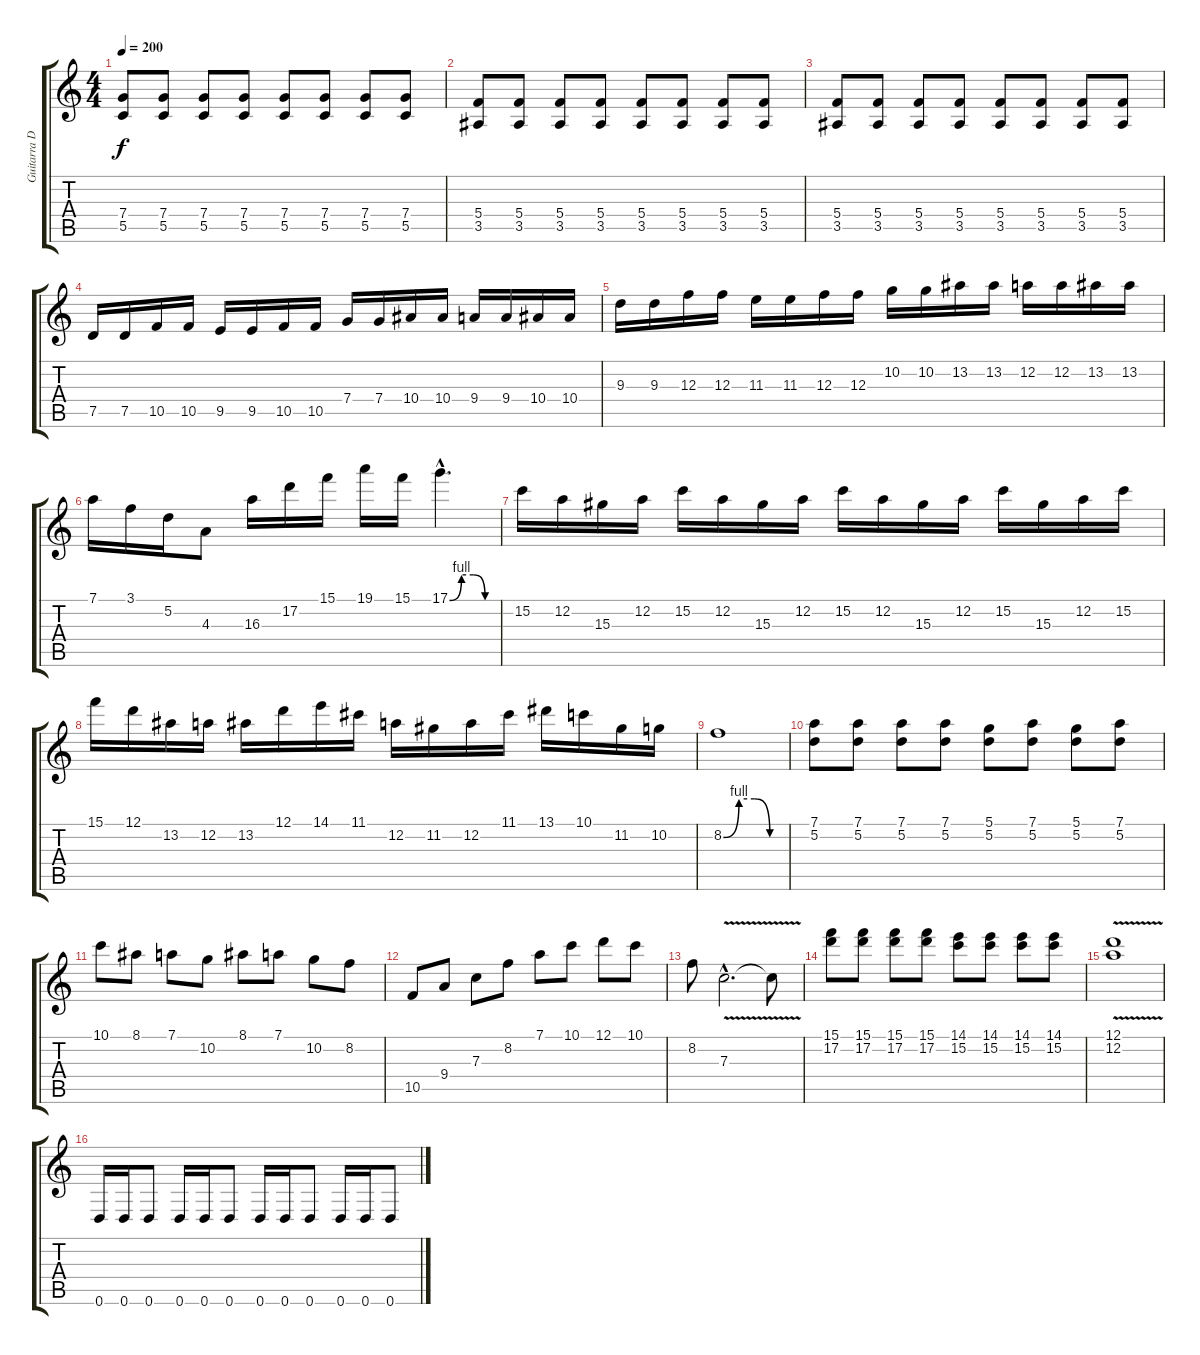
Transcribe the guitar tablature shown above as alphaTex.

\track ("Guitarra Dani" "Guitarra D") {instrument distortionguitar}
\staff {score tabs}
\tuning (D4 A3 F3 C3 G2 D2) {hide}
\ts (4 4)
\tempo 200
\clef g2
\ks c
(7.4 5.5).8{dy f} (7.4 5.5).8 (7.4 5.5).8 (7.4 5.5).8 (7.4 5.5).8 (7.4 5.5).8 (7.4 5.5).8 (7.4 5.5).8 |
(5.4 3.5).8 (5.4 3.5).8 (5.4 3.5).8 (5.4 3.5).8 (5.4 3.5).8 (5.4 3.5).8 (5.4 3.5).8 (5.4 3.5).8 |
(5.4 3.5).8 (5.4 3.5).8 (5.4 3.5).8 (5.4 3.5).8 (5.4 3.5).8 (5.4 3.5).8 (5.4 3.5).8 (5.4 3.5).8 |
7.5.16{volume 16} 7.5.16 10.5.16 10.5.16 9.5.16 9.5.16 10.5.16 10.5.16 7.4.16 7.4.16 10.4.16 10.4.16 9.4.16 9.4.16 10.4.16 10.4.16 |
9.3.16 9.3.16 12.3.16 12.3.16 11.3.16 11.3.16 12.3.16 12.3.16 10.2.16 10.2.16 13.2.16 13.2.16 12.2.16 12.2.16 13.2.16 13.2.16 |
7.1.16 3.1.16 5.2.16 4.3.8 16.3.16 17.2.16 15.1.16 19.1.16 15.1.16 17.1{be (custom 0 0 15 4 30 4 45 0 60 0) hac}.4{d} |
15.2.16 12.2.16 15.3.16 12.2.16 15.2.16 12.2.16 15.3.16 12.2.16 15.2.16 12.2.16 15.3.16 12.2.16 15.2.16 15.3.16 12.2.16 15.2.16 |
15.1.16 12.1.16 13.2.16 12.2.16 13.2.16 12.1.16 14.1.16 11.1.16 12.2.16 11.2.16 12.2.16 11.1.16 13.1.16 10.1.16 11.2.16 10.2.16 |
8.2{be (custom 0 0 15 4 30 4 45 0 60 0)}.1 |
(7.1 5.2).8 (7.1 5.2).8 (7.1 5.2).8 (7.1 5.2).8 (5.1 5.2).8 (7.1 5.2).8 (5.1 5.2).8 (7.1 5.2).8 |
10.1.8 8.1.8 7.1.8 10.2.8 8.1.8 7.1.8 10.2.8 8.2.8 |
10.5.8 9.4.8 7.3.8 8.2.8 7.1.8 10.1.8 12.1.8 10.1.8 |
8.2.8 7.3{v hac}.2{d} 7.3{t}.8 |
(15.1 17.2).8 (15.1 17.2).8 (15.1 17.2).8 (15.1 17.2).8 (14.1 15.2).8 (14.1 15.2).8 (14.1 15.2).8 (14.1 15.2).8 |
(12.1{v} 12.2).1 |
0.6.16 0.6.16 0.6.8 0.6.16 0.6.16 0.6.8 0.6.16 0.6.16 0.6.8 0.6.16 0.6.16 0.6.8
